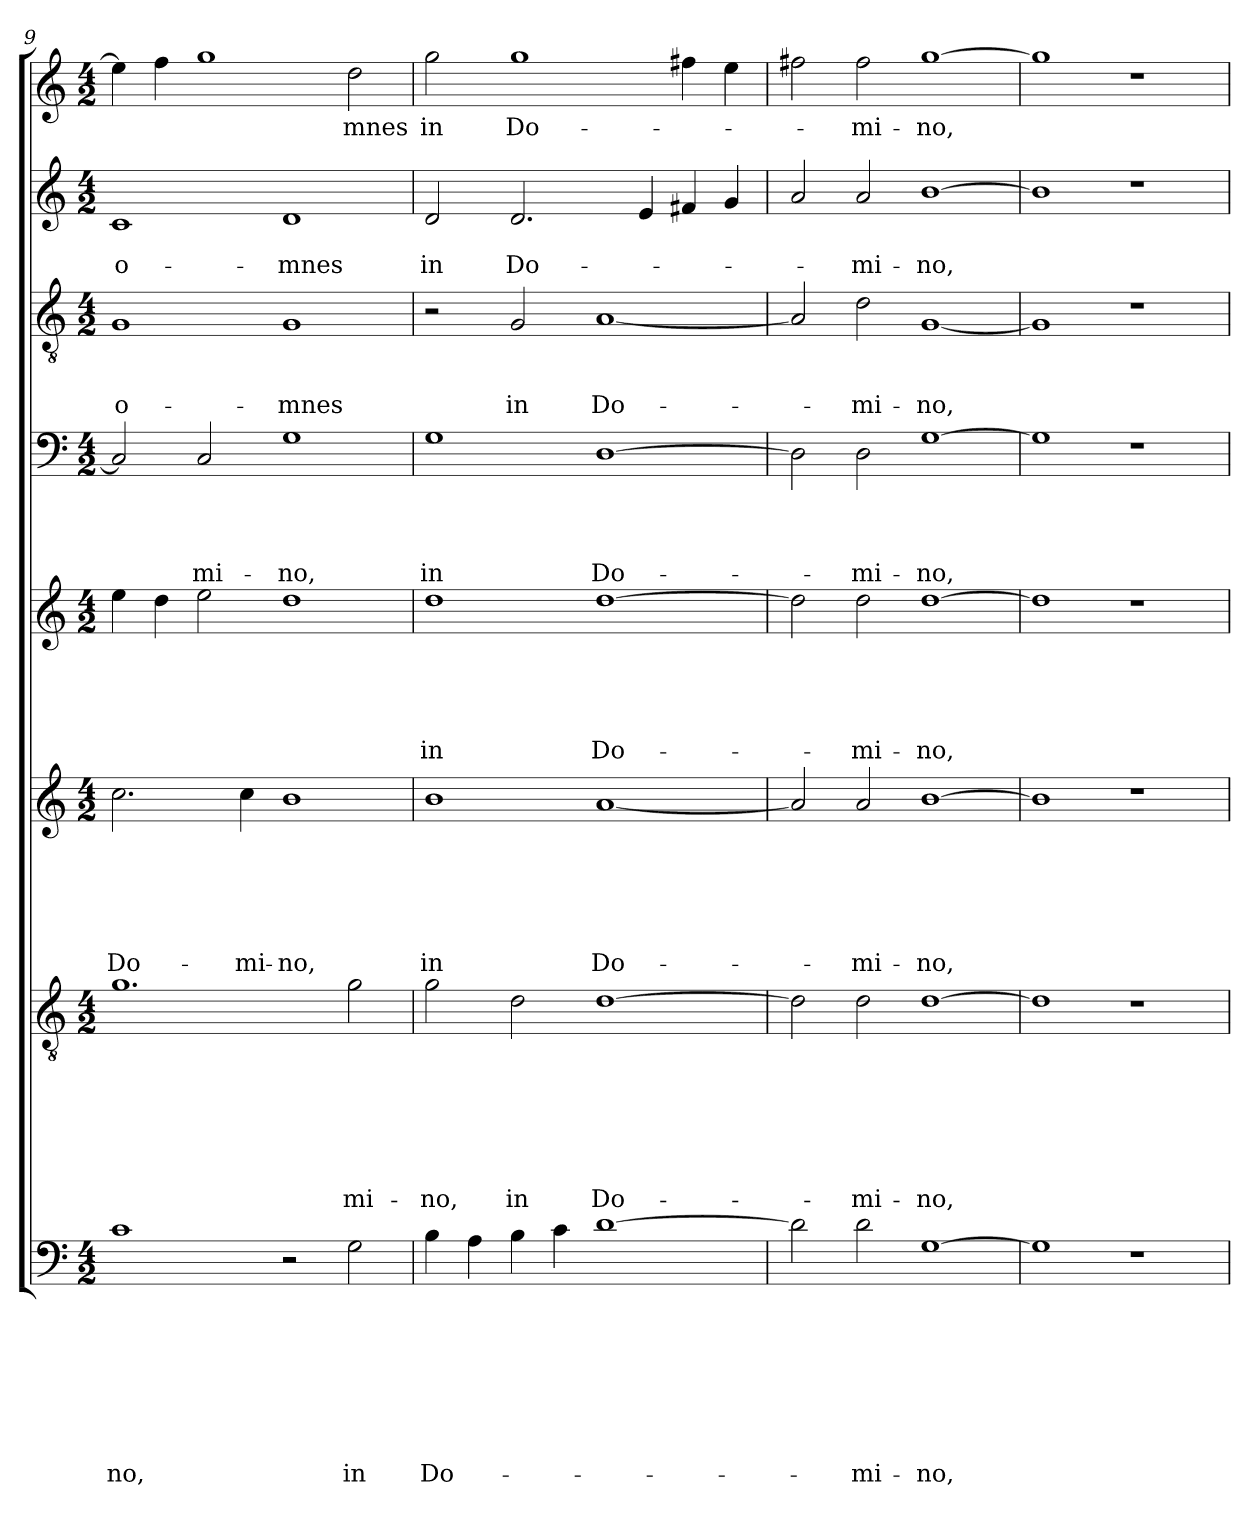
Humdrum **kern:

**kern	**text	**text	**text	**text	**text	**text	**text	**text	**kern	**text	**text	**text	**text	**text	**text	**text	**kern	**text	**text	**text	**text	**text	**text	**kern	**text	**text	**text	**text	**text	**kern	**text	**text	**text	**text	**kern	**text	**text	**text	**kern	**text	**text	**kern	**text
*part8	*part8	*part8	*part8	*part8	*part8	*part8	*part8	*part8	*part7	*part7	*part7	*part7	*part7	*part7	*part7	*part7	*part6	*part6	*part6	*part6	*part6	*part6	*part6	*part5	*part5	*part5	*part5	*part5	*part5	*part4	*part4	*part4	*part4	*part4	*part3	*part3	*part3	*part3	*part2	*part2	*part2	*part1	*part1
*staff8	*staff8	*staff8	*staff8	*staff8	*staff8	*staff8	*staff8	*staff8	*staff7	*staff7	*staff7	*staff7	*staff7	*staff7	*staff7	*staff7	*staff6	*staff6	*staff6	*staff6	*staff6	*staff6	*staff6	*staff5	*staff5	*staff5	*staff5	*staff5	*staff5	*staff4	*staff4	*staff4	*staff4	*staff4	*staff3	*staff3	*staff3	*staff3	*staff2	*staff2	*staff2	*staff1	*staff1
!!LO:PB:g=z
*clefF4	*	*	*	*	*	*	*	*	*clefGv2	*	*	*	*	*	*	*	*clefG2	*	*	*	*	*	*	*clefG2	*	*	*	*	*	*clefF4	*	*	*	*	*clefGv2	*	*	*	*clefG2	*	*	*clefG2	*
*k[]	*	*	*	*	*	*	*	*	*k[]	*	*	*	*	*	*	*	*k[]	*	*	*	*	*	*	*k[]	*	*	*	*	*	*k[]	*	*	*	*	*k[]	*	*	*	*k[]	*	*	*k[]	*
*C:	*	*	*	*	*	*	*	*	*C:	*	*	*	*	*	*	*	*C:	*	*	*	*	*	*	*C:	*	*	*	*	*	*C:	*	*	*	*	*C:	*	*	*	*C:	*	*	*C:	*
*M4/2	*	*	*	*	*	*	*	*	*M4/2	*	*	*	*	*	*	*	*M4/2	*	*	*	*	*	*	*M4/2	*	*	*	*	*	*M4/2	*	*	*	*	*M4/2	*	*	*	*M4/2	*	*	*M4/2	*
=9	=9	=9	=9	=9	=9	=9	=9	=9	=9	=9	=9	=9	=9	=9	=9	=9	=9	=9	=9	=9	=9	=9	=9	=9	=9	=9	=9	=9	=9	=9	=9	=9	=9	=9	=9	=9	=9	=9	=9	=9	=9	=9	=9
!	!	!	!	!	!	!	!	!LO:LY:b	!	!	!	!	!	!	!	!	!	!	!	!	!	!	!LO:LY:b	!	!	!	!	!	!	!	!	!	!	!	!	!	!	!LO:LY:b	!	!	!LO:LY:b	!	!
1c	.	.	.	.	.	.	.	-no,	1.g	.	.	.	.	.	.	.	2.cc\	.	.	.	.	.	Do-	4ee\	.	.	.	.	.	2C/]	.	.	.	.	1G	.	.	o-	1c	.	o-	4ee\]	.
.	.	.	.	.	.	.	.	.	.	.	.	.	.	.	.	.	.	.	.	.	.	.	.	4dd\	.	.	.	.	.	.	.	.	.	.	.	.	.	.	.	.	.	4ff\	.
!	!	!	!	!	!	!	!	!	!	!	!	!	!	!	!	!	!	!	!	!	!	!	!	!	!	!	!	!	!	!	!	!	!	!LO:LY:b	!	!	!	!	!	!	!	!	!
.	.	.	.	.	.	.	.	.	.	.	.	.	.	.	.	.	.	.	.	.	.	.	.	2ee\	.	.	.	.	.	2C/	.	.	.	-mi-	.	.	.	.	.	.	.	1gg	.
!	!	!	!	!	!	!	!	!	!	!	!	!	!	!	!	!	!	!	!	!	!	!	!LO:LY:b	!	!	!	!	!	!	!	!	!	!	!	!	!	!	!	!	!	!	!	!
.	.	.	.	.	.	.	.	.	.	.	.	.	.	.	.	.	4cc\	.	.	.	.	.	-mi-	.	.	.	.	.	.	.	.	.	.	.	.	.	.	.	.	.	.	.	.
!	!	!	!	!	!	!	!	!	!	!	!	!	!	!	!	!	!	!	!	!	!	!	!LO:LY:b	!	!	!	!	!	!	!	!	!	!	!LO:LY:b	!	!	!	!LO:LY:b	!	!	!LO:LY:b	!	!
2r	.	.	.	.	.	.	.	.	.	.	.	.	.	.	.	.	1b	.	.	.	.	.	-no,	1dd	.	.	.	.	.	1G	.	.	.	-no,	1G	.	.	-mnes	1d	.	-mnes	.	.
!	!	!	!	!	!	!	!	!LO:LY:b	!	!	!	!	!	!	!	!LO:LY:b	!	!	!	!	!	!	!	!	!	!	!	!	!	!	!	!	!	!	!	!	!	!	!	!	!	!	!LO:LY:b
2G\	.	.	.	.	.	.	.	in	2g\	.	.	.	.	.	.	-mi-	.	.	.	.	.	.	.	.	.	.	.	.	.	.	.	.	.	.	.	.	.	.	.	.	.	2dd\	-mnes
=10	=10	=10	=10	=10	=10	=10	=10	=10	=10	=10	=10	=10	=10	=10	=10	=10	=10	=10	=10	=10	=10	=10	=10	=10	=10	=10	=10	=10	=10	=10	=10	=10	=10	=10	=10	=10	=10	=10	=10	=10	=10	=10	=10
!	!	!	!	!	!	!	!	!LO:LY:b	!	!	!	!	!	!	!	!LO:LY:b	!	!	!	!	!	!	!LO:LY:b	!	!	!	!	!	!LO:LY:b	!	!	!	!	!LO:LY:b	!	!	!	!	!	!	!LO:LY:b	!	!LO:LY:b
4B\	.	.	.	.	.	.	.	Do-	2g\	.	.	.	.	.	.	-no,	1b	.	.	.	.	.	in	1dd	.	.	.	.	in	1G	.	.	.	in	2r	.	.	.	2d/	.	in	2gg\	in
4A\	.	.	.	.	.	.	.	.	.	.	.	.	.	.	.	.	.	.	.	.	.	.	.	.	.	.	.	.	.	.	.	.	.	.	.	.	.	.	.	.	.	.	.
!	!	!	!	!	!	!	!	!	!	!	!	!	!	!	!	!LO:LY:b	!	!	!	!	!	!	!	!	!	!	!	!	!	!	!	!	!	!	!	!	!	!LO:LY:b	!	!	!LO:LY:b	!	!LO:LY:b
4B\	.	.	.	.	.	.	.	.	2d\	.	.	.	.	.	.	in	.	.	.	.	.	.	.	.	.	.	.	.	.	.	.	.	.	.	2G/	.	.	in	2.d/	.	Do-	1gg	Do-
4c\	.	.	.	.	.	.	.	.	.	.	.	.	.	.	.	.	.	.	.	.	.	.	.	.	.	.	.	.	.	.	.	.	.	.	.	.	.	.	.	.	.	.	.
!	!	!	!	!	!	!	!	!	!	!	!	!	!	!	!	!LO:LY:b	!	!	!	!	!	!	!LO:LY:b	!	!	!	!	!	!LO:LY:b	!	!	!	!	!LO:LY:b	!	!	!	!LO:LY:b	!	!	!	!	!
[1d	.	.	.	.	.	.	.	.	[1d	.	.	.	.	.	.	Do-	[1a	.	.	.	.	.	Do-	[1dd	.	.	.	.	Do-	[1D	.	.	.	Do-	[1A	.	.	Do-	.	.	.	.	.
.	.	.	.	.	.	.	.	.	.	.	.	.	.	.	.	.	.	.	.	.	.	.	.	.	.	.	.	.	.	.	.	.	.	.	.	.	.	.	4e/	.	.	.	.
.	.	.	.	.	.	.	.	.	.	.	.	.	.	.	.	.	.	.	.	.	.	.	.	.	.	.	.	.	.	.	.	.	.	.	.	.	.	.	4f#X/	.	.	4ff#X\	.
.	.	.	.	.	.	.	.	.	.	.	.	.	.	.	.	.	.	.	.	.	.	.	.	.	.	.	.	.	.	.	.	.	.	.	.	.	.	.	4g/	.	.	4ee\	.
=11	=11	=11	=11	=11	=11	=11	=11	=11	=11	=11	=11	=11	=11	=11	=11	=11	=11	=11	=11	=11	=11	=11	=11	=11	=11	=11	=11	=11	=11	=11	=11	=11	=11	=11	=11	=11	=11	=11	=11	=11	=11	=11	=11
2d\]	.	.	.	.	.	.	.	.	2d\]	.	.	.	.	.	.	.	2a/]	.	.	.	.	.	.	2dd\]	.	.	.	.	.	2D\]	.	.	.	.	2A/]	.	.	.	2a/	.	.	2ff#X\	.
!	!	!	!	!	!	!	!	!LO:LY:b	!	!	!	!	!	!	!	!LO:LY:b	!	!	!	!	!	!	!LO:LY:b	!	!	!	!	!	!LO:LY:b	!	!	!	!	!LO:LY:b	!	!	!	!LO:LY:b	!	!	!LO:LY:b	!	!LO:LY:b
2d\	.	.	.	.	.	.	.	-mi-	2d\	.	.	.	.	.	.	-mi-	2a/	.	.	.	.	.	-mi-	2dd\	.	.	.	.	-mi-	2D\	.	.	.	-mi-	2d\	.	.	-mi-	2a/	.	-mi-	2ff#\	-mi-
!	!	!	!	!	!	!	!	!LO:LY:b	!	!	!	!	!	!	!	!LO:LY:b	!	!	!	!	!	!	!LO:LY:b	!	!	!	!	!	!LO:LY:b	!	!	!	!	!LO:LY:b	!	!	!	!LO:LY:b	!	!	!LO:LY:b	!	!LO:LY:b
[1G	.	.	.	.	.	.	.	-no,	[1d	.	.	.	.	.	.	-no,	[1b	.	.	.	.	.	-no,	[1dd	.	.	.	.	-no,	[1G	.	.	.	-no,	[1G	.	.	-no,	[1b	.	-no,	[1gg	-no,
=12	=12	=12	=12	=12	=12	=12	=12	=12	=12	=12	=12	=12	=12	=12	=12	=12	=12	=12	=12	=12	=12	=12	=12	=12	=12	=12	=12	=12	=12	=12	=12	=12	=12	=12	=12	=12	=12	=12	=12	=12	=12	=12	=12
1G]	.	.	.	.	.	.	.	.	1d]	.	.	.	.	.	.	.	1b]	.	.	.	.	.	.	1dd]	.	.	.	.	.	1G]	.	.	.	.	1G]	.	.	.	1b]	.	.	1gg]	.
1r	.	.	.	.	.	.	.	.	1r	.	.	.	.	.	.	.	1r	.	.	.	.	.	.	1r	.	.	.	.	.	1r	.	.	.	.	1r	.	.	.	1r	.	.	1r	.
=	=	=	=	=	=	=	=	=	=	=	=	=	=	=	=	=	=	=	=	=	=	=	=	=	=	=	=	=	=	=	=	=	=	=	=	=	=	=	=	=	=	=	=
*-	*-	*-	*-	*-	*-	*-	*-	*-	*-	*-	*-	*-	*-	*-	*-	*-	*-	*-	*-	*-	*-	*-	*-	*-	*-	*-	*-	*-	*-	*-	*-	*-	*-	*-	*-	*-	*-	*-	*-	*-	*-	*-	*-
